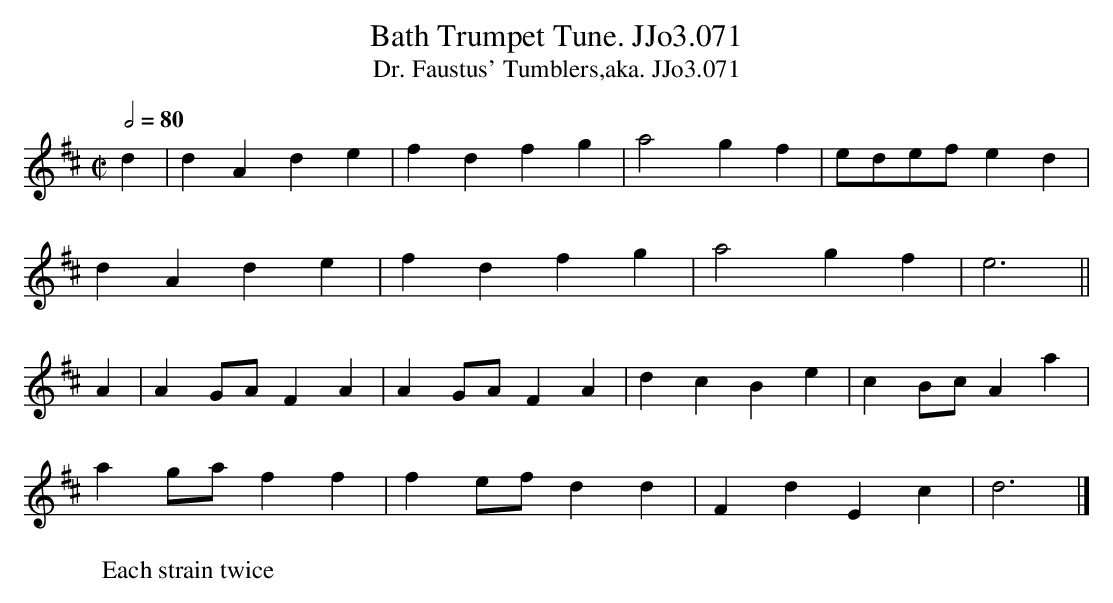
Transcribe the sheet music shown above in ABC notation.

X:1
T:Bath Trumpet Tune. JJo3.071
T:Dr. Faustus' Tumblers,aka. JJo3.071
M:C|
L:1/4
Q:1/2=80
W:Each strain twice
K:D
d|dAde|fdfg|a2gf|e/d/e/f/ed|
dAde|fdfg|a2gf|e3||
A|AG/A/FA|AG/A/FA|dcBe|cB/c/Aa|
ag/a/ff|fe/f/dd|FdEc|d3|]
